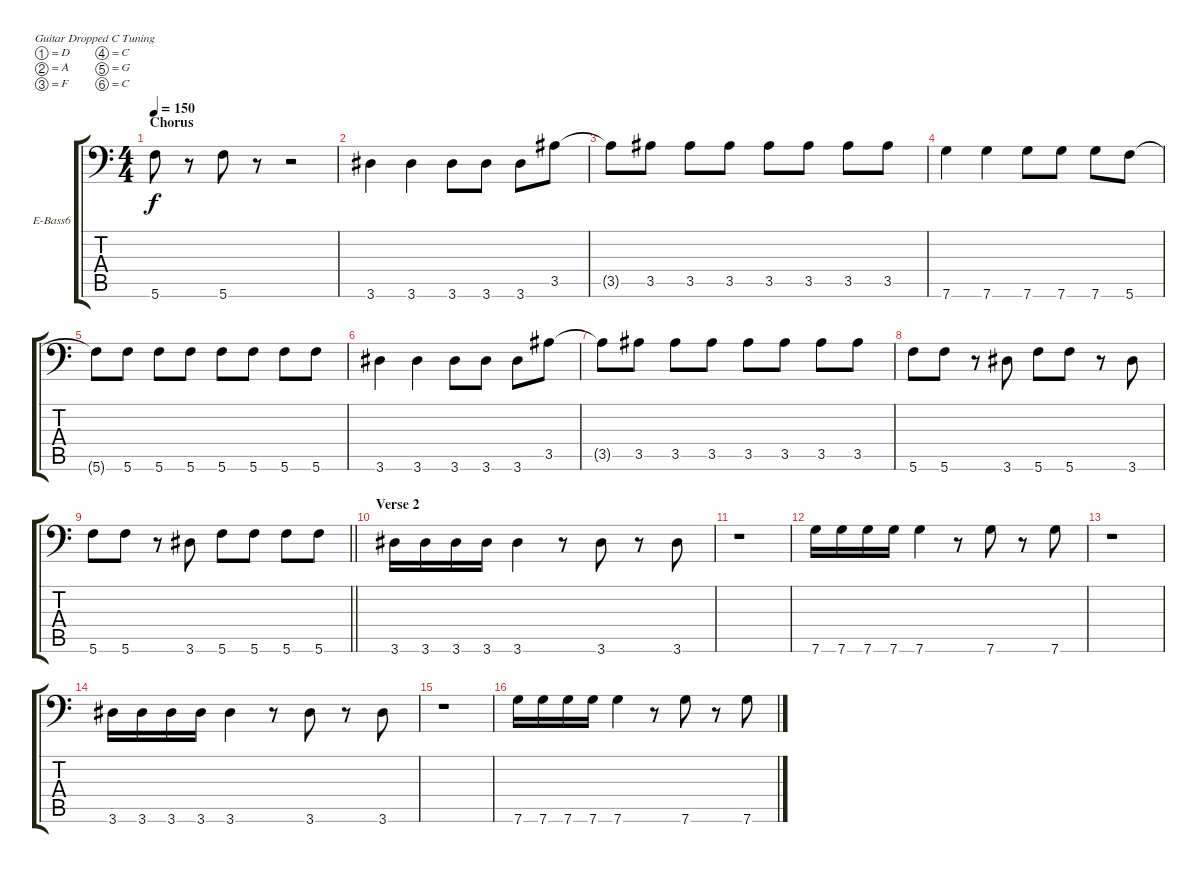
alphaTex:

\bracketExtendMode groupsimilarinstruments
\firstSystemTrackNameOrientation horizontal
\otherSystemsTrackNameOrientation horizontal
\track ("Bass" "E-Bass6") {instrument electricbasspick}
\staff {score tabs}
\tuning (D4 A3 F3 C3 G2 C2)
\ts (4 4)
\section ("" "Chorus")
\tempo 150
\clef f4
\ks c
5.6.8{dy f} r.8 5.6.8 r.8 r.2 |
3.6.4 3.6.4 3.6.8 3.6.8 3.6.8 3.5.8 |
3.5{t}.8 3.5.8 3.5.8 3.5.8 3.5.8 3.5.8 3.5.8 3.5.8 |
7.6.4 7.6.4 7.6.8 7.6.8 7.6.8 5.6.8 |
5.6{t}.8 5.6.8 5.6.8 5.6.8 5.6.8 5.6.8 5.6.8 5.6.8 |
3.6.4 3.6.4 3.6.8 3.6.8 3.6.8 3.5.8 |
3.5{t}.8 3.5.8 3.5.8 3.5.8 3.5.8 3.5.8 3.5.8 3.5.8 |
5.6.8 5.6.8 r.8 3.6.8 5.6.8 5.6.8 r.8 3.6.8 |
\barLineRight lightlight
5.6.8 5.6.8 r.8 3.6.8 5.6.8 5.6.8 5.6.8 5.6.8 |
\section ("" "Verse 2")
3.6.16 3.6.16 3.6.16 3.6.16 3.6.4 r.8 3.6.8 r.8 3.6.8 |
r.1 |
7.6.16 7.6.16 7.6.16 7.6.16 7.6.4 r.8 7.6.8 r.8 7.6.8 |
r.1 |
3.6.16 3.6.16 3.6.16 3.6.16 3.6.4 r.8 3.6.8 r.8 3.6.8 |
r.1 |
7.6.16 7.6.16 7.6.16 7.6.16 7.6.4 r.8 7.6.8 r.8 7.6.8
